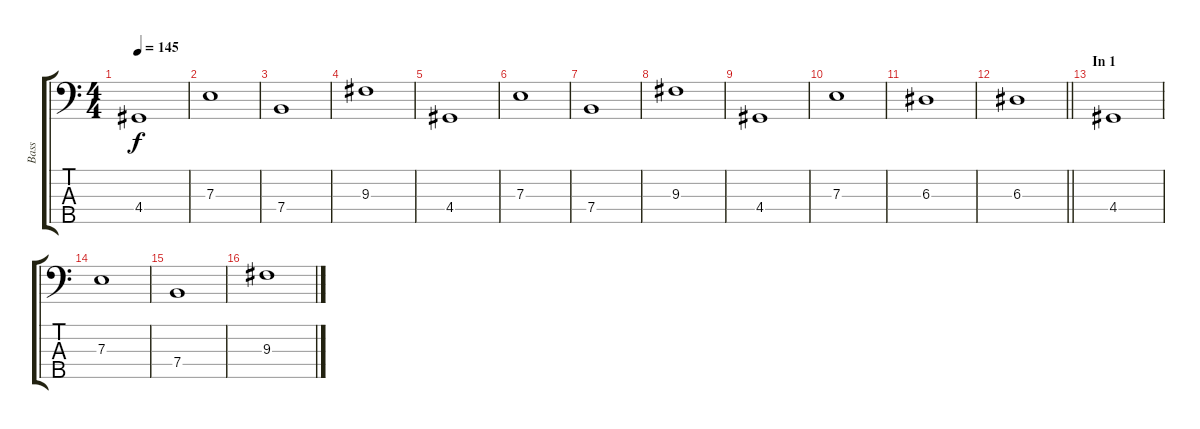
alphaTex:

\track ("Bass" "Bass") {instrument electricbassfinger}
\staff {score tabs}
\tuning (G2 D2 A1 E1 B0) {hide}
\ts (4 4)
\tempo 145
\clef f4
\ks c
4.4.1{dy f} |
7.3.1 |
7.4.1 |
9.3.1 |
4.4.1 |
7.3.1 |
7.4.1 |
9.3.1 |
4.4.1 |
7.3.1 |
6.3.1 |
\barLineRight lightlight
6.3.1 |
\section ("" "In 1")
4.4.1 |
7.3.1 |
7.4.1 |
9.3.1
